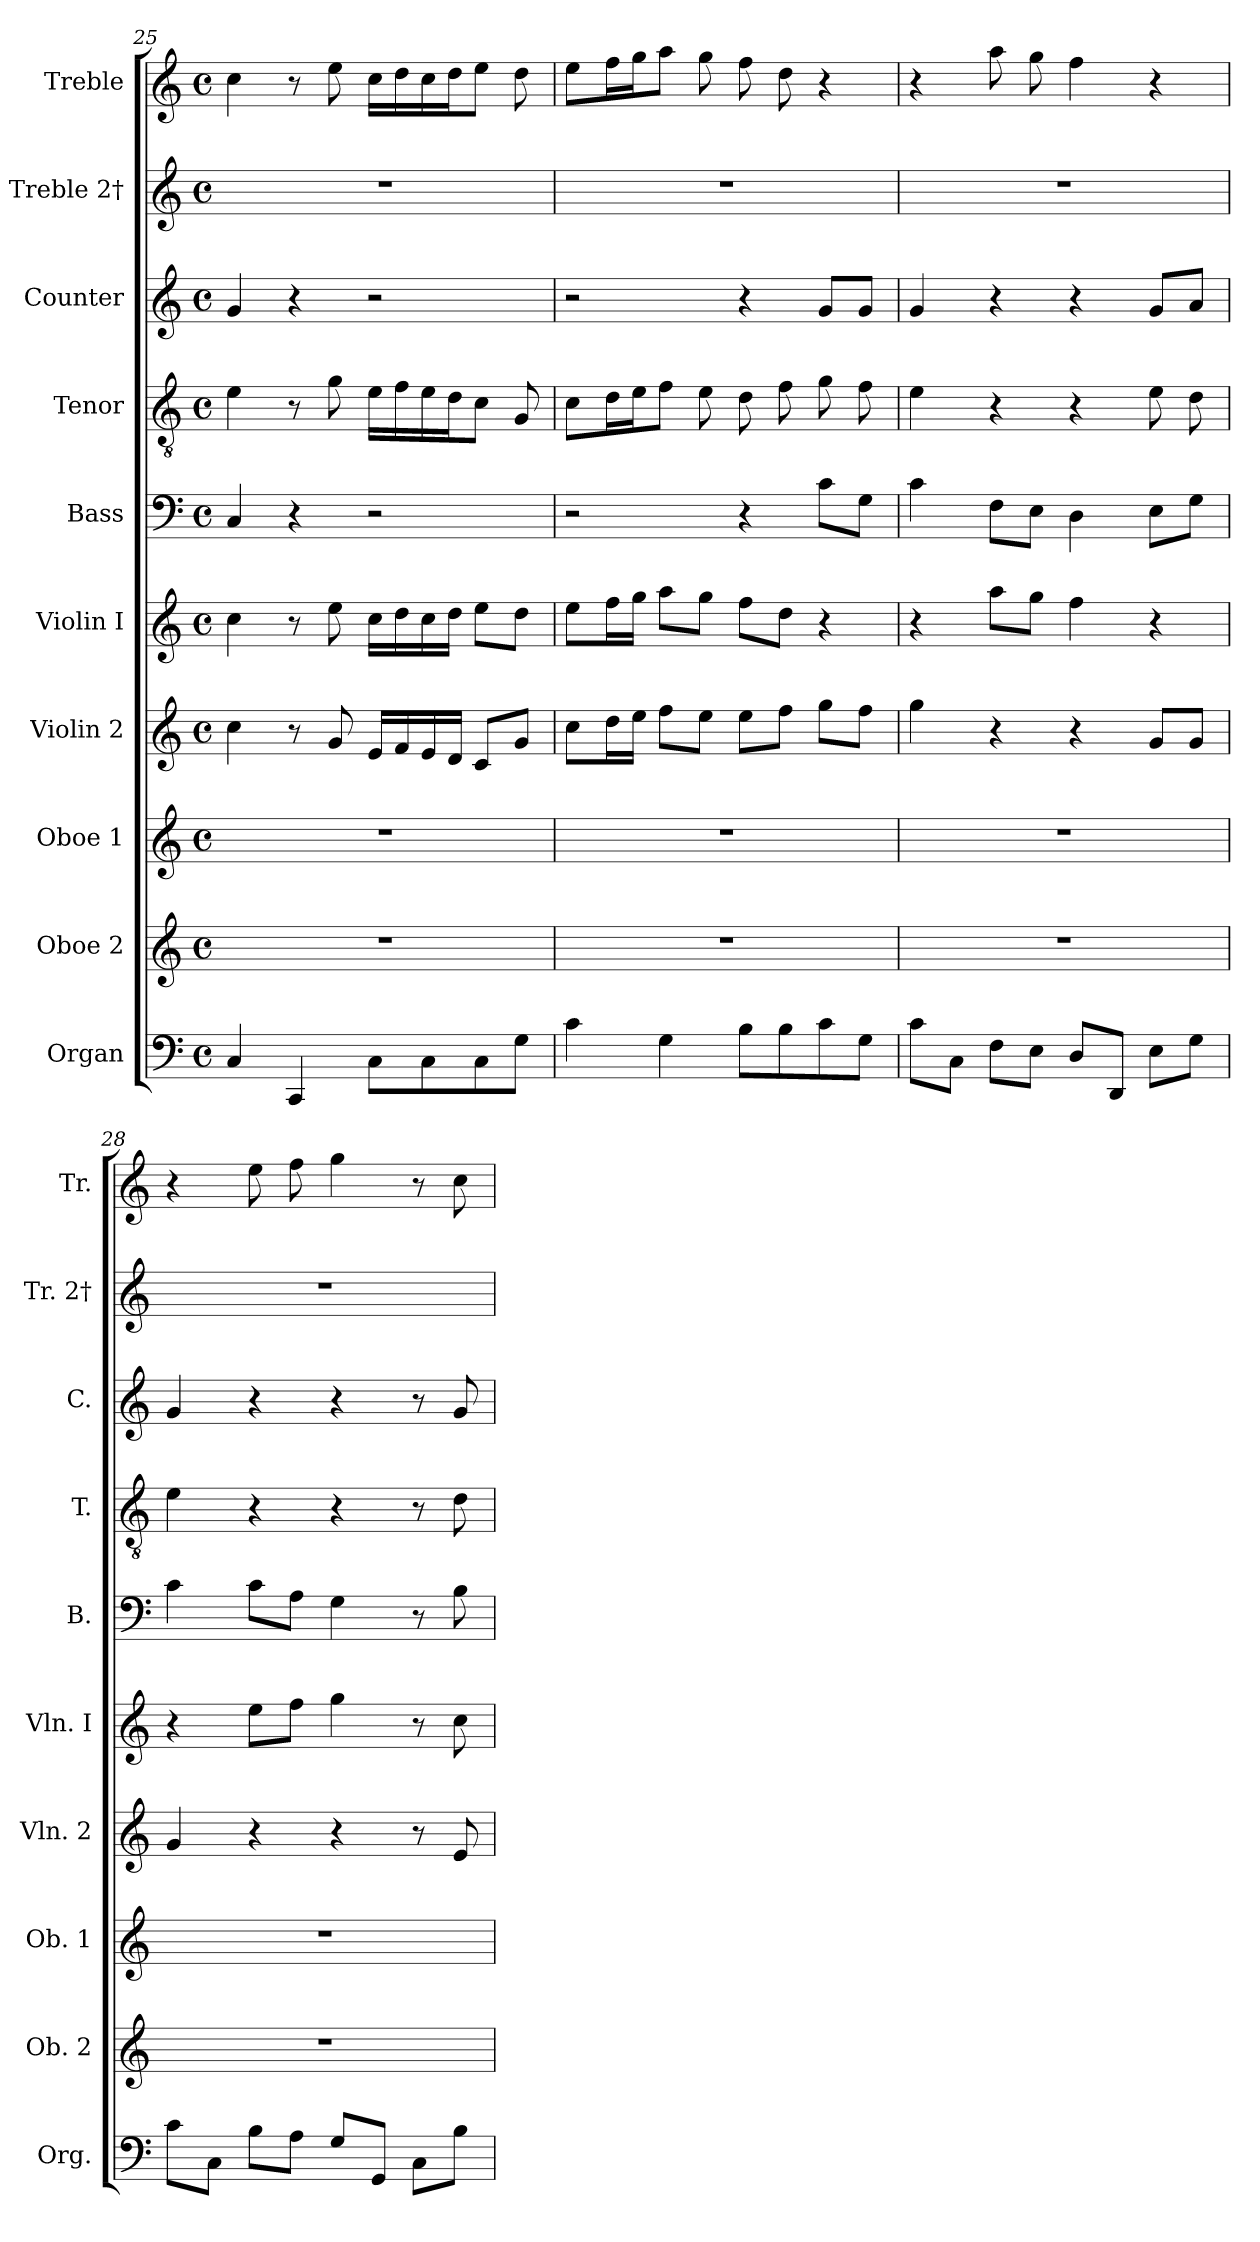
**kern	**kern	**kern	**kern	**kern	**kern	**kern	**kern	**kern	**kern
*part10	*part9	*part8	*part7	*part6	*part5	*part4	*part3	*part2	*part1
*staff10	*staff9	*staff8	*staff7	*staff6	*staff5	*staff4	*staff3	*staff2	*staff1
*I"Organ	*I"Oboe 2	*I"Oboe 1	*I"Violin 2	*I"Violin  I	*I"Bass	*I"Tenor	*I"Counter	*I"Treble 2†	*I"Treble
*I'Org.	*I'Ob. 2	*I'Ob. 1	*I'Vln. 2	*I'Vln.  I	*I'B.	*I'T.	*I'C.	*I'Tr. 2†	*I'Tr.
*clefF4	*clefG2	*clefG2	*clefG2	*clefG2	*clefF4	*clefGv2	*clefG2	*clefG2	*clefG2
*k[]	*k[]	*k[]	*k[]	*k[]	*k[]	*k[]	*k[]	*k[]	*k[]
*M4/4	*M4/4	*M4/4	*M4/4	*M4/4	*M4/4	*M4/4	*M4/4	*M4/4	*M4/4
*met(c)	*met(c)	*met(c)	*met(c)	*met(c)	*met(c)	*met(c)	*met(c)	*met(c)	*met(c)
=25	=25	=25	=25	=25	=25	=25	=25	=25	=25
4C/	1r	1r	4cc\	4cc\	4C/	4e\	4g/	1r	4cc\
4CC/	.	.	8r	8r	4r	8r	4r	.	8r
.	.	.	8g/	8ee\	.	8g\	.	.	8ee\
8C\L	.	.	16e/LL	16cc\LL	2r	16e\LL	2r	.	16cc\LL
.	.	.	16f/	16dd\	.	16f\	.	.	16dd\
8C\	.	.	16e/	16cc\	.	16e\	.	.	16cc\
.	.	.	16d/JJ	16dd\JJ	.	16d\J	.	.	16dd\J
8C\	.	.	8c/L	8ee\L	.	8c\J	.	.	8ee\J
8G\J	.	.	8g/J	8dd\J	.	8G/	.	.	8dd\
=26	=26	=26	=26	=26	=26	=26	=26	=26	=26
4c\	1r	1r	8cc\L	8ee\L	2r	8c\L	2r	1r	8ee\L
.	.	.	16dd\L	16ff\L	.	16d\L	.	.	16ff\L
.	.	.	16ee\JJ	16gg\JJ	.	16e\J	.	.	16gg\J
4G\	.	.	8ff\L	8aa\L	.	8f\J	.	.	8aa\J
.	.	.	8ee\J	8gg\J	.	8e\	.	.	8gg\
8B\L	.	.	8ee\L	8ff\L	4r	8d\	4r	.	8ff\
8B\	.	.	8ff\J	8dd\J	.	8f\	.	.	8dd\
8c\	.	.	8gg\L	4r	8c\L	8g\	8g/L	.	4r
8G\J	.	.	8ff\J	.	8G\J	8f\	8g/J	.	.
=27	=27	=27	=27	=27	=27	=27	=27	=27	=27
8c\L	1r	1r	4gg\	4r	4c\	4e\	4g/	1r	4r
8C\J	.	.	.	.	.	.	.	.	.
8F\L	.	.	4r	8aa\L	8F\L	4r	4r	.	8aa\
8E\J	.	.	.	8gg\J	8E\J	.	.	.	8gg\
8D/L	.	.	4r	4ff\	4D\	4r	4r	.	4ff\
8DD/J	.	.	.	.	.	.	.	.	.
8E\L	.	.	8g/L	4r	8E\L	8e\	8g/L	.	4r
8G\J	.	.	8g/J	.	8G\J	8d\	8a/J	.	.
=28	=28	=28	=28	=28	=28	=28	=28	=28	=28
8c\L	1r	1r	4g/	4r	4c\	4e\	4g/	1r	4r
8C\J	.	.	.	.	.	.	.	.	.
8B\L	.	.	4r	8ee\L	8c\L	4r	4r	.	8ee\
8A\J	.	.	.	8ff\J	8A\J	.	.	.	8ff\
8G/L	.	.	4r	4gg\	4G\	4r	4r	.	4gg\
8GG/J	.	.	.	.	.	.	.	.	.
8C\L	.	.	8r	8r	8r	8r	8r	.	8r
8B\J	.	.	8e/	8cc\	8B\	8d\	8g/	.	8cc\
=	=	=	=	=	=	=	=	=	=
*-	*-	*-	*-	*-	*-	*-	*-	*-	*-
